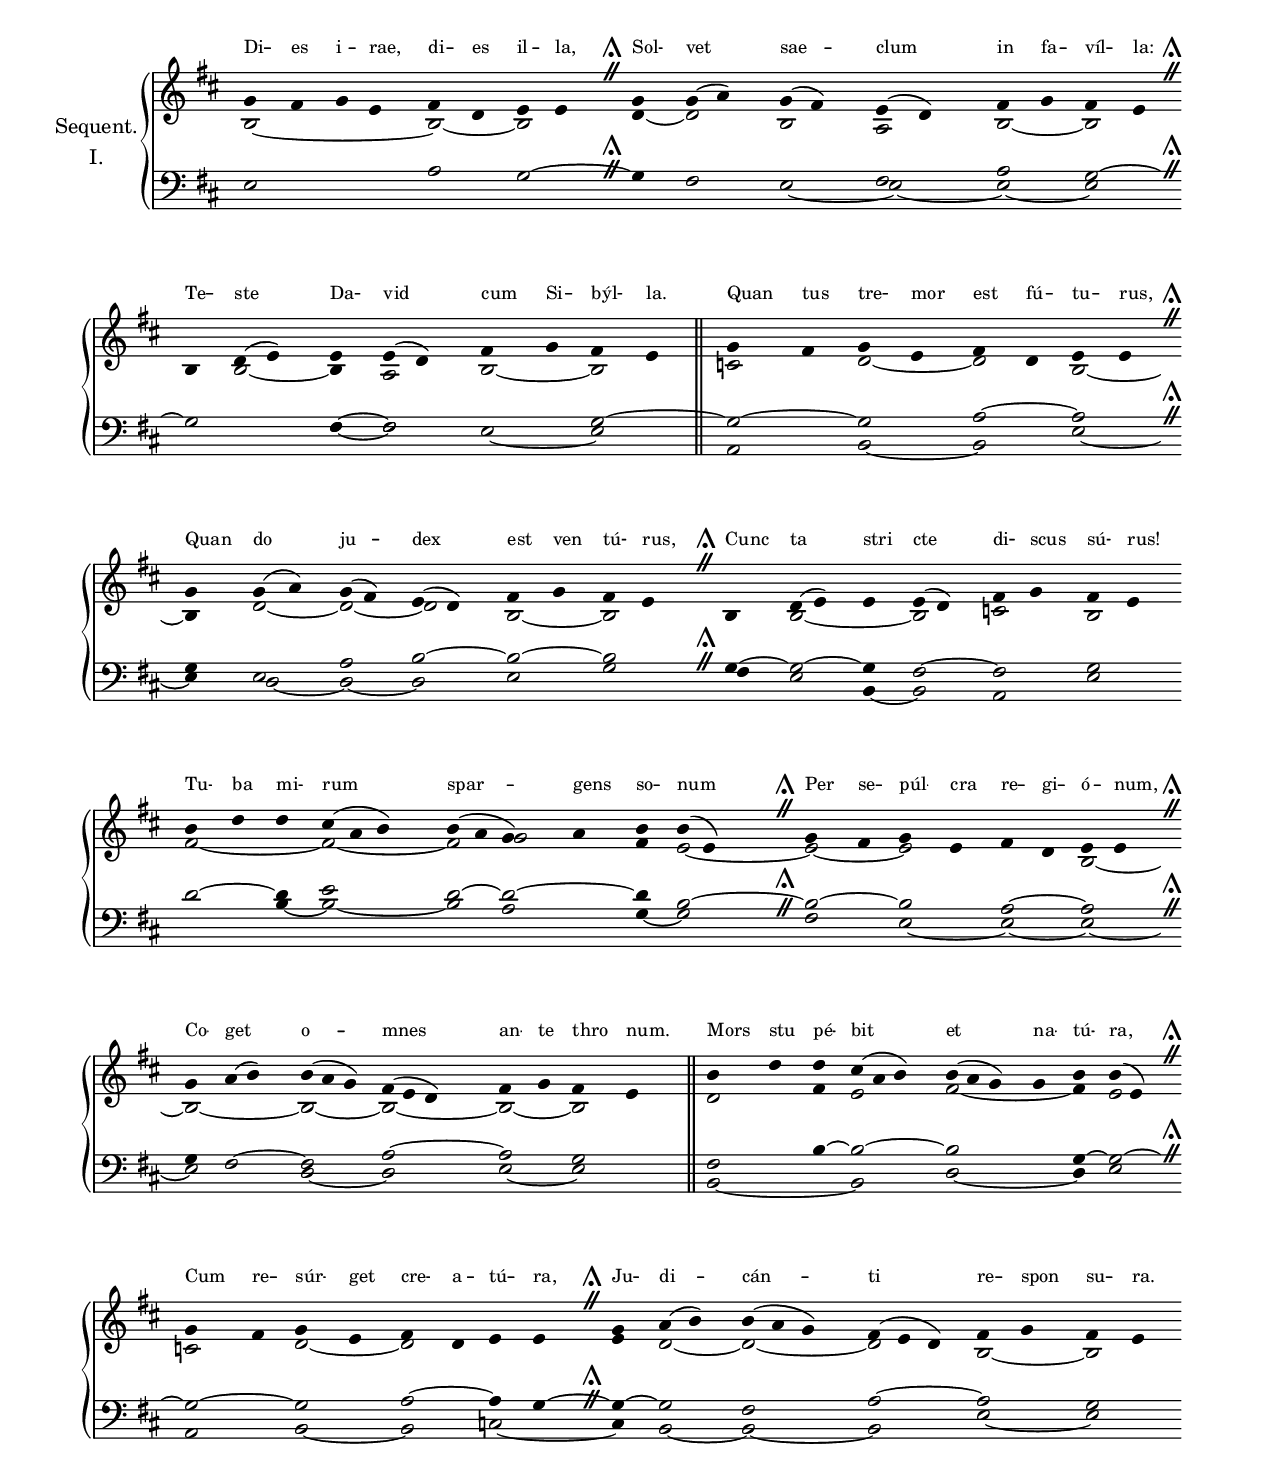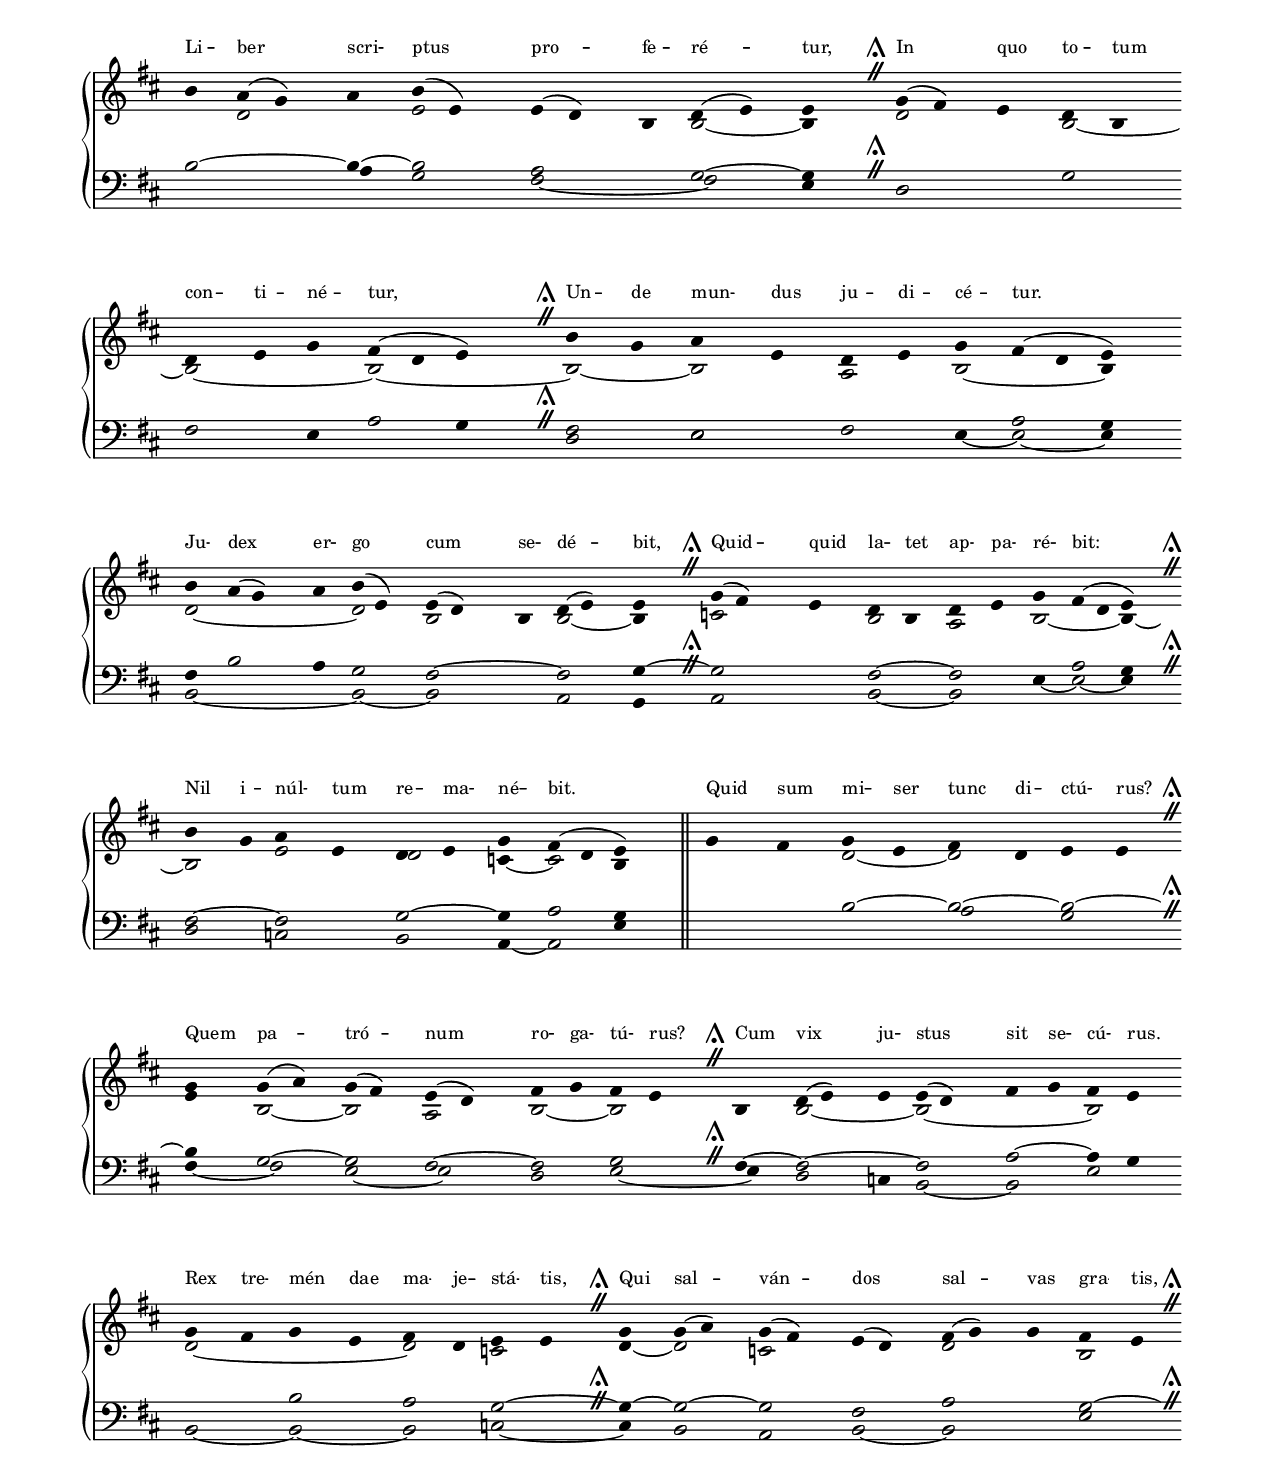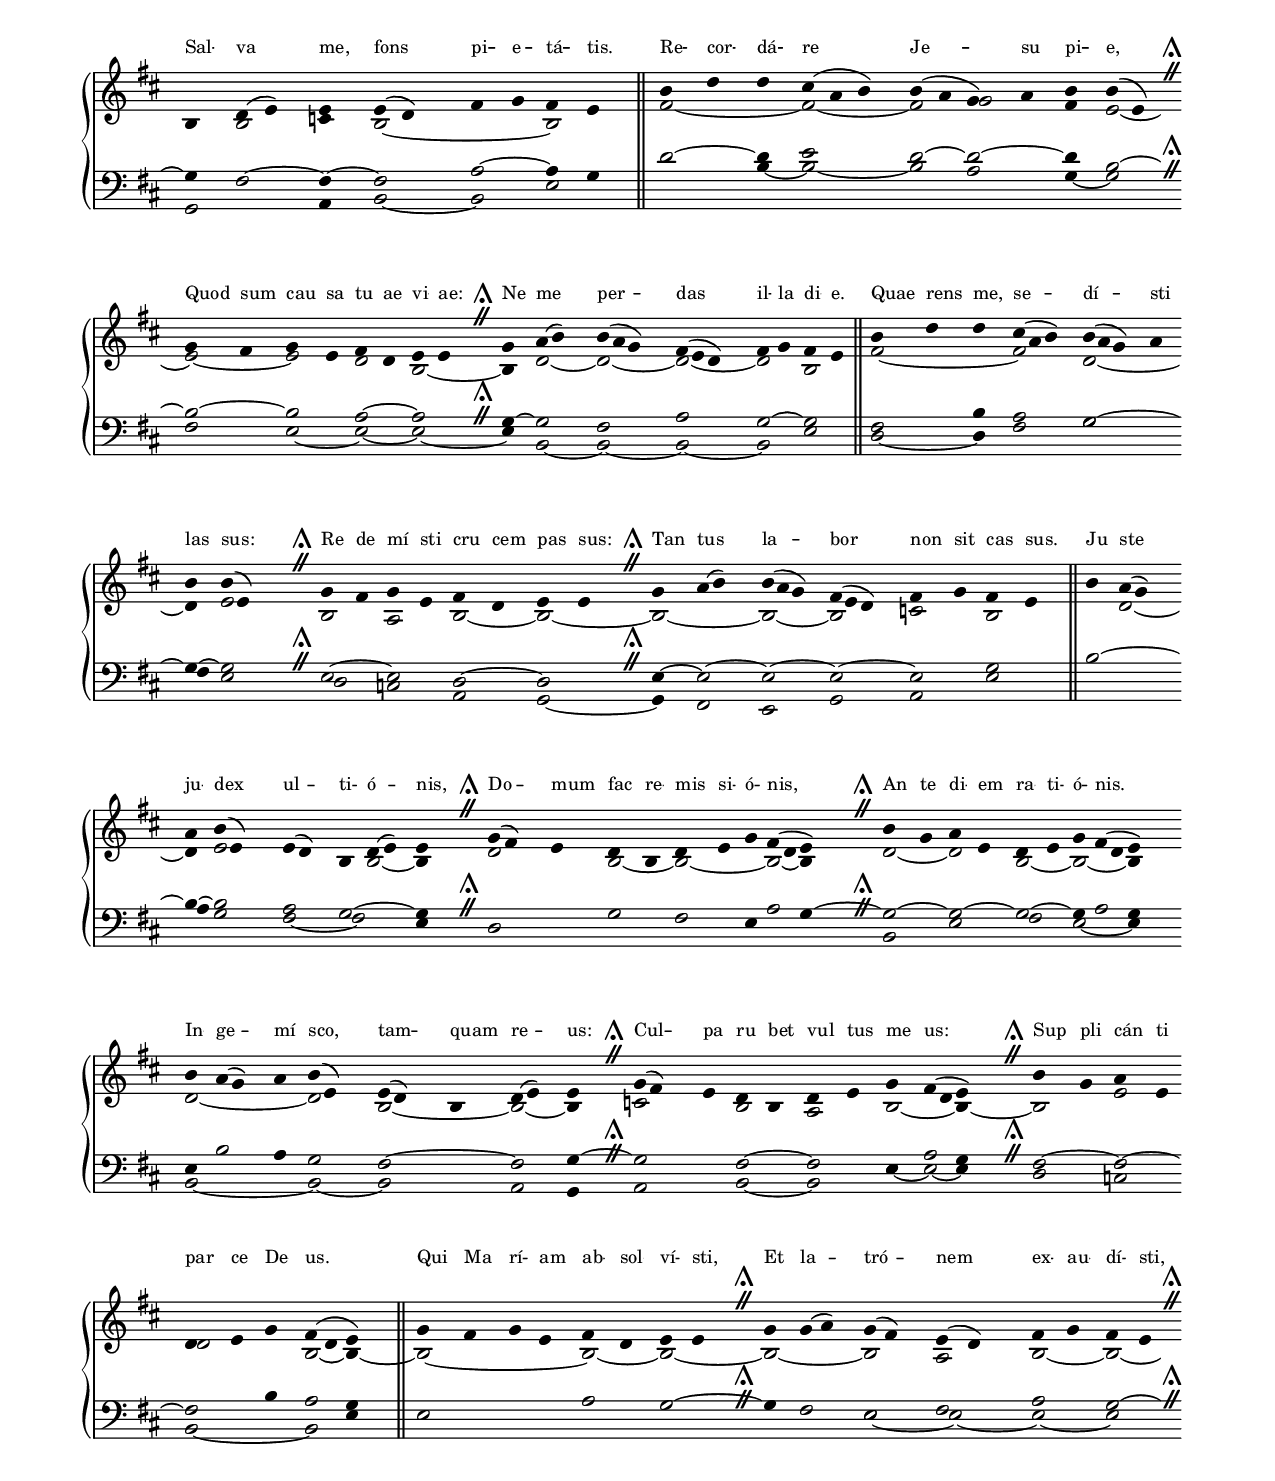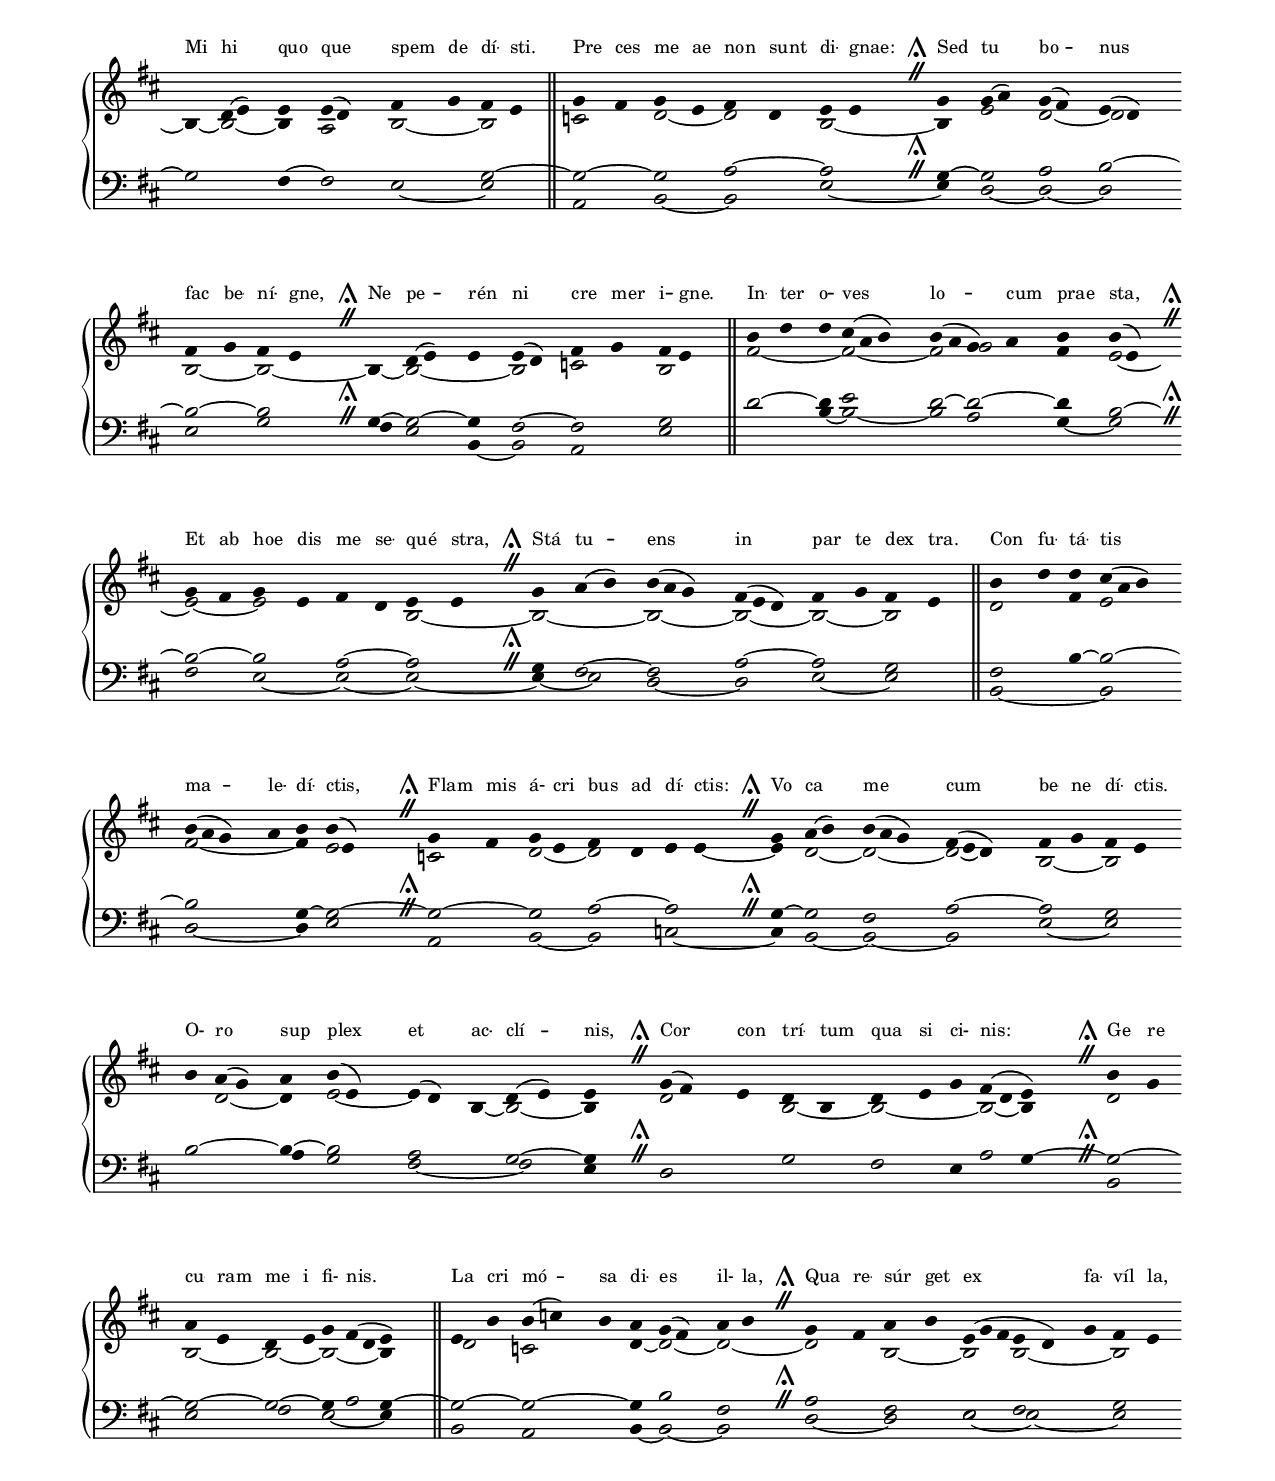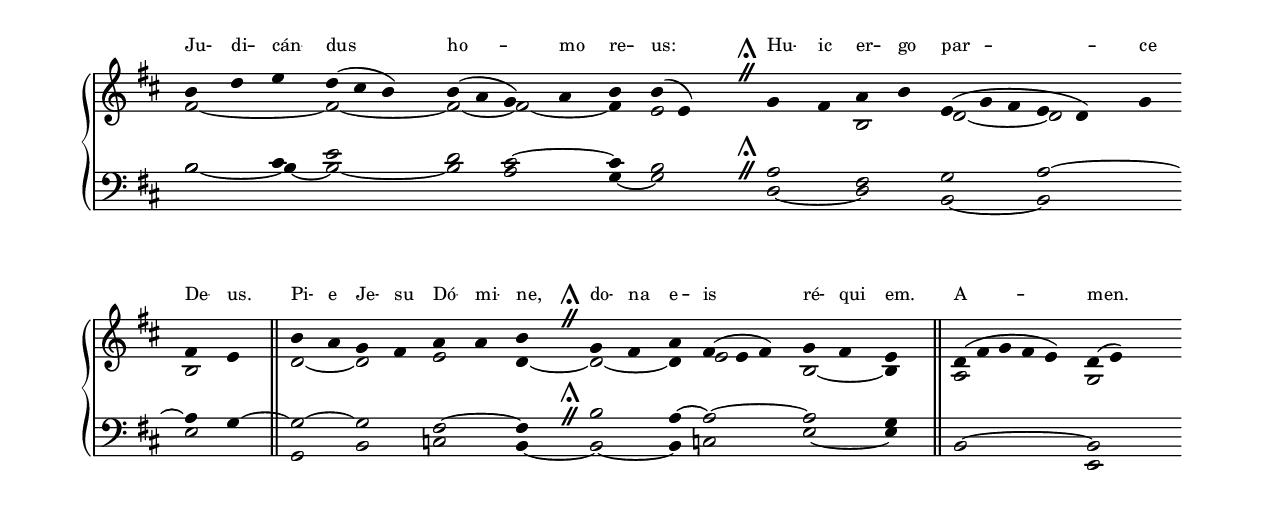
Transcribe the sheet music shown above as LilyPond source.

\version "2.22.0"
\include "gregorian.ly"
\include "noh2.ily"

global = {
  \cadenzaOn
  \override Glissando #'thickness = #2.0
  \set tieWaitForNote = ##t
}

%\header {
%  title = \markup \center-column {"Agnus Dei I." \vspace #1 }
%  tagline = ""
%  composer = ""
%}

%\paper {
%  #(include-special-characters)
%  oddHeaderMarkup = \markup \fill-line {
%    \line {}
%    \center-column {
%      \on-the-fly #first-page     " "
%      \on-the-fly #not-first-page ""
%    }
%    \line { \on-the-fly #print-page-number-check-first \fromproperty #'page:page-number-string }
%  }
%  evenHeaderMarkup = \markup \fill-line {
%    \line { \on-the-fly #print-page-number-check-first \fromproperty #'page:page-number-string }
%    \center-column { "" }
%    \line {}
%  }
%}

chantText = \lyricmode {
	Di -- es i -- rae, di -- es il -- la,
	Sol -- vet sae -- clum in fa -- víl -- la:
	Te -- ste Da -- vid cum Si -- býl -- la.
	Quan -- tus tre -- mor est fú -- tu -- rus,
	Quan -- do ju -- dex est ven -- tú -- rus,
	Cunc -- ta stri -- cte di -- scus -- sú -- rus!
	Tu -- ba mi -- rum spar -- gens so -- num
	Per se -- púl -- cra re -- gi -- ó -- num,
	Co -- get o -- mnes an -- te thro -- num.
	Mors stu -- pé -- bit et na -- tú -- ra,
	Cum re -- súr -- get cre -- a -- tú -- ra,
	Ju -- di -- cán -- ti re -- spon -- su -- ra.
	Li -- ber scri -- ptus pro -- fe -- ré -- tur,
	In quo to -- tum con -- ti -- né -- tur,
	Un -- de mun -- dus ju -- di -- cé -- tur.
	Ju -- dex er -- go cum se -- dé -- bit,
	Quid -- quid la -- tet ap -- pa -- ré -- bit:
	Nil i -- núl -- tum re -- ma -- né -- bit.
	Quid sum mi -- ser tunc di -- ctú -- rus?
	Quem pa -- tró -- num ro -- ga -- tú -- rus?
	Cum vix ju -- stus sit se -- cú -- rus.
	Rex tre -- mén -- dae ma -- je -- stá -- tis,
	Qui sal -- ván -- dos sal -- vas gra -- tis,
	Sal -- va me, fons pi -- e -- tá -- tis. 
	Re -- cor -- dá -- re Je -- su pi -- e,
	Quod sum cau -- sa tu -- ae vi -- ae:
	Ne me per -- das il -- la di -- e.
	Quae -- rens me, se -- dí -- sti las -- sus:
	Re -- de -- mí -- sti cru -- cem pas -- sus:
	Tan -- tus la -- bor non sit cas -- sus.
	Ju -- ste ju -- dex ul -- ti -- ó -- nis,
	Do -- mum fac re -- mis -- si -- ó -- nis,
	An -- te di -- em ra -- ti -- ó -- nis.
	In -- ge -- mí -- sco, tam -- quam re -- us:
	Cul -- pa ru -- bet vul -- tus me -- us:
	Sup -- pli -- cán -- ti par -- ce De -- us.
	Qui Ma -- rí -- am ab -- sol -- ví -- sti,
	Et la -- tró -- nem ex -- au -- dí -- sti,
	Mi -- hi quo -- que spem de -- dí -- sti.
	Pre -- ces me -- ae non sunt di -- gnae:
	Sed tu bo -- nus fac be -- ní -- gne,
	Ne pe -- rén -- ni cre -- mer i -- gne.
	In -- ter o -- ves lo -- cum prae -- sta,
	Et ab hoe -- dis me se -- qué -- stra,
	Stá -- tu -- ens in par -- te dex -- tra.
	Con -- fu -- tá -- tis ma -- le -- dí -- ctis,
	Flam -- mis á -- cri -- bus ad -- dí -- ctis:
	Vo -- ca me cum be -- ne -- dí -- ctis.
	O -- ro sup -- plex et ac -- clí -- nis,
	Cor con -- trí -- tum qua -- si ci -- nis:
	Ge -- re cu -- ram me -- i fi -- nis.
	La -- cri -- mó -- sa di -- es il -- la,
	Qua re -- súr -- get ex fa -- víl -- la,
	Ju -- di -- cán -- dus ho -- mo re -- us:
	Hu -- ic er -- go par -- ce De -- us.
	Pi -- e Je -- su Dó -- mi -- ne, do -- na e -- is ré -- qui -- em.
	A -- men. 
}

chantMusic = {
  \tieDown
	\key d \major
g'4 fis'4 
g'4 e'4 
fis'4 d'4 
e'4 e'4 
\divisioMaior
g'4 g'4( a'4) 
g'4( fis'4) e'4( d'4) 
fis'4 
g'4 fis'4 e'4 
\divisioMaior \bar "" \break
b4 d'4( e'4) 
e'4 e'4( d'4) 
fis'4 
g'4 fis'4 e'4 
\finalis
g'4 fis'4 
g'4 e'4 
fis'4 
d'4 e'4 e'4 
\divisioMaior \bar "" \break
g'4 g'4( a'4) 
g'4( fis'4) e'4( d'4) 
fis'4 
g'4 fis'4 e'4 
\divisioMaior
b4 d'4( e'4) 
e'4 e'4( d'4) 
fis'4 g'4 fis'4 e'4 
\finalis \bar "" \break
b'4 d''4 
d''4 cis''4( a'4 b'4) 
b'4( a'4 g'4) a'4 
b'4 b'4( e'4) 
\divisioMaior
g'4 
fis'4 g'4 e'4 
fis'4 d'4 e'4 e'4 
\bar "" \break

\divisioMaior
g'4 a'4( b'4) 
b'4( a'4 g'4) fis'4( e'4 d'4) 
fis'4 g'4 
fis'4 e'4 
\finalis
b'4 
d''4 d''4 cis''4( a'4 b'4) 
b'4( a'4 g'4) 
g'4 b'4 b'4( e'4) 
\bar "" \break

\divisioMaior
g'4 
fis'4 g'4 e'4 
fis'4 d'4 e'4 e'4 
\divisioMaior
g'4 a'4( b'4) b'4( a'4 g'4) fis'4( e'4 d'4) 
fis'4 g'4 fis'4 e'4 
\finalis \bar "" \break
b'4 a'4( g'4) 
a'4 b'4( e'4) 
e'4( d'4) b4 d'4( e'4) e'4 
\divisioMaior
g'4( fis'4) 
e'4 
d'4 b4  \bar "" \break
d'4 e'4 g'4 fis'4( d'4 e'4) 
\divisioMaior
b'4 g'4 
a'4 e'4 
d'4 e'4 g'4 fis'4( d'4 e'4) 
\finalis \bar "" \break
b'4 a'4( g'4) 
a'4 b'4( e'4) 
e'4( d'4) 
b4 d'4( e'4) e'4 
\divisioMaior
g'4( fis'4) e'4 
d'4 b4 
d'4 e'4 g'4 fis'4( d'4 e'4) 
\divisioMaior \bar "" \break
b'4 
g'4 a'4 e'4
d'4 e'4 g'4 fis'4( d'4 e'4) 
\finalis
g'4 
fis'4 
g'4 e'4
fis'4 
d'4 e'4 e'4 
\divisioMaior  \bar "" \break
g'4 
g'4( a'4) g'4( fis'4) e'4( d'4) 
fis'4 g'4 fis'4 e'4
\divisioMaior
b4 
d'4( e'4) 
e'4 e'4( d'4) 
fis'4 
g'4 fis'4 e'4 
\finalis \bar "" \break
g'4 
fis'4 g'4 e'4 
fis'4 d'4 e'4 e'4 
\divisioMaior
g'4 
g'4( a'4)
g'4( fis'4) e'4( d'4)
fis'4( g'4) g'4 
fis'4 e'4 
\divisioMaior \bar "" \break
b4 d'4( e'4) 
e'4 
e'4( d'4) 
fis'4 g'4 fis'4 e'4 
\finalis
b'4 d''4 d''4 cis''4( a'4 b'4) 
b'4( a'4 g'4) a'4 
b'4 b'4( e'4) 
\bar "" \break

\divisioMaior
g'4 
fis'4 
g'4 e'4 
fis'4 d'4 
e'4 e'4 
\divisioMaior
g'4 
a'4( b'4) 
b'4( a'4 g'4) fis'4( e'4 d'4) 
fis'4 g'4 
fis'4 e'4 
\finalis
b'4 d''4 
d''4 
cis''4( a'4 b'4) b'4( a'4 g'4) a'4 
\bar "" \break

b'4 b'4( e'4) 
\divisioMaior
g'4 fis'4 g'4 e'4 
fis'4 d'4 
e'4 e'4 
\divisioMaior
g'4 a'4( b'4) 
b'4( a'4 g'4) fis'4( e'4 d'4) 
fis'4 
g'4 
fis'4 e'4 
\finalis
b'4 a'4( g'4) 
\bar "" \break

a'4 b'4( e'4) 
e'4( d'4) b4 d'4( e'4) e'4 
\divisioMaior
g'4( fis'4) e'4 
d'4 
b4 d'4 e'4 g'4 fis'4( d'4 e'4) 
\divisioMaior
b'4 g'4 
a'4 e'4 
d'4 e'4 g'4 fis'4( d'4 e'4) 
\bar "" \break

\finalis
b'4 a'4( g'4) a'4 b'4( e'4) 
e'4( d'4) b4 
d'4( e'4) e'4 
\divisioMaior
g'4( fis'4) e'4 
d'4 b4 
d'4 e'4 
g'4 fis'4( d'4 e'4) 
\divisioMaior
b'4 g'4 a'4 e'4 
\bar "" \break

d'4 e'4 
g'4 fis'4( d'4 e'4) 
\finalis
g'4 
fis'4 g'4 e'4 
fis'4 d'4 e'4 e'4 
\divisioMaior
g'4 
g'4( a'4) g'4( fis'4) e'4( d'4) 
fis'4 g'4 fis'4 e'4 
\bar "" \break

\divisioMaior
b4 d'4( e'4) 
e'4 e'4( d'4) 
fis'4 
g'4 fis'4 e'4 
\finalis
g'4 fis'4 
g'4 e'4 
fis'4 
d'4 
e'4 e'4 
\divisioMaior
g'4 
g'4( a'4) 
g'4( fis'4) e'4( d'4) 
\bar "" \break

fis'4 
g'4 fis'4 e'4 
\divisioMaior
b4 
d'4( e'4) e'4 e'4( d'4) 
fis'4 g'4 
fis'4 e'4 
\finalis
b'4 d''4 
d''4 cis''4( a'4 b'4) 
b'4( a'4 g'4) a'4 
b'4 b'4( e'4) 
\bar "" \break

\divisioMaior
g'4 
fis'4 
g'4 e'4 
fis'4 
d'4 e'4 e'4 
\divisioMaior
g'4 a'4( b'4) b'4( a'4 g'4) 
fis'4( e'4 d'4) 
fis'4 g'4 
fis'4 e'4 
\finalis
b'4 d''4 d''4 cis''4( a'4 b'4) 
\bar "" \break

b'4( a'4 g'4) a'4 b'4 b'4( e'4) 
\divisioMaior
g'4 fis'4 
g'4 e'4 fis'4 
d'4 e'4 e'4 
\divisioMaior
g'4 a'4( b'4) 
b'4( a'4 g'4) 
fis'4( e'4 d'4) 
fis'4 g'4 fis'4 e'4 
\bar "" \break

\finalis
b'4 a'4( g'4) 
a'4 b'4( e'4) 
e'4( d'4) 
b4 d'4( e'4) e'4 
\divisioMaior
g'4( fis'4) 
e'4 d'4 b4 
d'4 e'4 
g'4 fis'4( d'4 e'4) 
\divisioMaior
b'4 g'4 
\bar "" \break

a'4 e'4 
d'4 e'4 
g'4 fis'4( d'4 e'4) 
\finalis
e'4 b'4 b'4( c''4) b'4 
a'4 g'4( fis'4) 
a'4 b'4 
\divisioMaior
g'4 
fis'4 a'4 b'4 
e'4( g'4 fis'4 e'4 d'4) 
g'4 fis'4 e'4 
\finalis
\bar "" \break
b'4 d''4 e''4 d''4( cis''4 b'4) 
b'4( a'4 g'4) a'4 
b'4 b'4( e'4) 
\divisioMaior
g'4 fis'4 
a'4 b'4 
e'4( g'4 fis'4 e'4 d'4) g'4 
\bar "" \break

fis'4 e'4 
\finalis
b'4 a'4 
g'4 fis'4 
a'4 a'4 b'4 
\divisioMaior
g'4 fis'4 
a'4 fis'4( e'4 fis'4) 
g'4 fis'4 e'4 
\finalis
d'4( fis'4 g'4 fis'4 e'4) d'4( e'4) 
\bar "" \break

\finalis
}

altoMusic = {
	b2*8/4~ 
b2*4/4~ 
b2*4/4 
d'4~ 
d'2*4/4 
b2*4/4 
a2*4/4 
b2*4/4~ 
b2*4/4 
s4 
b2*4/4~ 
b4 
a2*4/4 
b2*4/4~ 
b2*4/4 
c'2*4/4 
d'2*4/4~ 
d'2*4/4 
b2*4/4~ 
b4 
d'2*4/4~ 
d'2*4/4~ 
d'2*4/4 
b2*4/4~ 
b2*4/4 
s4 
b2*6/4~ 
b2*4/4 
c'2*4/4 
b2*4/4 
fis'2*6/4~ 
fis'2*6/4~ 
fis'2*4/4 
g'2*4/4 
fis'4 
e'2*4/4~ 
e'2*4/4~ 
e'2*4/4 
s2*4/4 
b2*4/4~ 
b2*6/4~ 
b2*6/4~ 
b2*6/4~ 
b2*4/4~ 
b2*4/4 
d'2*4/4 
fis'4 
e'2*6/4 
fis'2*8/4~ 
fis'4 
e'2*4/4 
c'2*4/4 
d'2*4/4~ 
d'2*4/4 
s2*4/4 
e'4 
d'2*4/4~ 
d'2*6/4~ 
d'2*6/4 
b2*4/4~ 
b2*4/4 
s4 
d'2*6/4 
e'2*4/4 
s2*6/4 
b2*4/4~ 
b4 
d'2*6/4 
b2*4/4~ 
b2*6/4~ 
b2*6/4~ 
b2*4/4~ 
b2*4/4 
a2*4/4 
b2*6/4~ 
b4 
d'2*8/4~ 
d'2*4/4 
b2*4/4 
s4 
b2*4/4~ 
b4 
c'2*6/4 
b2*4/4 
a2*4/4 
b2*6/4~ 
b4~ 
b2*4/4 
e'2*4/4 
d'2*4/4 
c'4~ 
c'2*4/4 
b4 
s2*4/4 
d'2*4/4~ 
d'2*6/4 
s4 
e'4 
b2*4/4~ 
b2*4/4 
a2*4/4 
b2*4/4~ 
b2*4/4 
s4 
b2*6/4~ 
b2*8/4~ 
b2*4/4 
d'2*8/4~ 
d'2*4/4 
c'2*4/4 
d'4~ 
d'2*4/4 
c'2*4/4 
s2*4/4 
d'2*6/4 
b2*4/4 
s4 
b2*4/4 
c'4 
b2*8/4~ 
b2*4/4 
fis'2*6/4~ 
fis'2*6/4~ 
fis'2*4/4 
g'2*4/4 
fis'4 
e'2*4/4~ 
e'2*4/4~ 
e'2*4/4 
d'2*4/4 
b2*4/4~ 
b4 
d'2*4/4~ 
d'2*6/4~ 
d'2*6/4~ 
d'2*4/4 
b2*4/4 
fis'2*6/4~ 
fis'2*6/4 
d'2*8/4~ 
d'4 
e'2*4/4 
b2*4/4 
a2*4/4 
b2*4/4~ 
b2*4/4~ 
b2*6/4~ 
b2*6/4~ 
b2*6/4 
c'2*4/4 
b2*4/4 
s4 
d'2*4/4~ 
d'4 
e'2*4/4 
s2*6/4 
b2*4/4~ 
b4 
d'2*6/4 
b2*4/4~ 
b2*6/4~ 
b2*4/4~ 
b4 
d'2*4/4~ 
d'2*4/4 
b2*4/4~ 
b2*6/4~ 
b4 
d'2*8/4~ 
d'2*4/4 
b2*6/4~ 
b2*4/4~ 
b4 
c'2*6/4 
b2*4/4 
a2*4/4 
b2*6/4~ 
b4~ 
b2*4/4 
e'2*4/4 
d'2*6/4 
b2*4/4~ 
b4~ 
b2*8/4~ 
b2*4/4~ 
b2*4/4~ 
b2*6/4~ 
b2*4/4 
a2*4/4 
b2*4/4~ 
b2*4/4~ 
b4~ 
b2*4/4~ 
b4 
a2*4/4 
b2*4/4~ 
b2*4/4 
c'2*4/4 
d'2*4/4~ 
d'2*4/4 
b2*4/4~ 
b4 
e'2*4/4 
d'2*4/4~ 
d'2*4/4 
b2*4/4~ 
b2*4/4~ 
b4~ 
b2*6/4~ 
b2*4/4 
c'2*4/4 
b2*4/4 
fis'2*6/4~ 
fis'2*6/4~ 
fis'2*4/4 
g'2*4/4 
fis'4 
e'2*4/4~ 
e'2*4/4~ 
e'2*4/4 
s2*4/4 
b2*4/4~ 
b2*6/4~ 
b2*6/4~ 
b2*6/4~ 
b2*4/4~ 
b2*4/4 
d'2*4/4 
fis'4 
e'2*6/4 
fis'2*8/4~ 
fis'4 
e'2*4/4 
c'2*4/4 
d'2*4/4~ 
d'2*4/4 
e'4
e'4~
e'4 
d'2~ 
d'2*6/4~ 
d'2*4/4~ 
d'4 
b2*4/4~ 
b2*4/4 
s4 
d'2*4/4~ 
d'4 
e'2*4/4~ 
e'4 
s4 
b4~ 
b2*4/4~ 
b4 
d'2*6/4 
b2*4/4~ 
b2*6/4~ 
b2*4/4~ 
b4 
d'2*4/4 
b2*4/4~ 
b2*4/4~ 
b2*6/4~ 
b4 
d'2*4/4 
c'2*6/4 
d'4~ 
d'2*4/4~ 
d'2*4/4~ 
d'2*4/4 
b2*4/4~ 
b2*4/4 
s4 
b2*6/4~ 
b2*4/4 
fis'2*6/4~ 
fis'2*6/4~ 
fis'2*4/4~ 
fis'2*4/4~ 
fis'4 
e'2*4/4 
s2*4/4 
b2*4/4 
d'2*6/4~ 
d'2*6/4 
b2*4/4 
d'2*4/4~ 
d'2*4/4 
e'2*4/4 
d'4~ 
d'2*4/4~ 
d'4 
e'2*6/4 
b2*4/4~ 
b4 
a2*10/4 
g2 
}

tenorMusic = {
	\key d \major
e2*8/4 
a2*4/4 
g2*4/4~ 
\divisioMaior
g4 
fis2*4/4 
s2*4/4 
fis2*4/4 
a2*4/4 
g2*4/4~ 
\divisioMaior
g2*6/4 
fis4~ 
fis2*4/4 
s2*4/4 
g2*4/4~ 
\finalis
g2*4/4~ 
g2*4/4 
a2*4/4~ 
a2*4/4 
\divisioMaior
g4 
e2*4/4 
a2*4/4 
b2*4/4~ 
b2*4/4~ 
b2*4/4 
\divisioMaior
g4~ 
g2*4/4~ 
g4 
fis2*4/4~ 
fis2*4/4 
g2*4/4 
\finalis
d'2*4/4~ 
d'4 
e'2*6/4 
d'2*4/4~ 
d'2*4/4~ 
d'4 
b2*4/4~ 
\divisioMaior
b2*4/4~ 
b2*4/4 
a2*4/4~ 
a2*4/4 
\divisioMaior
g4 
fis2*4/4~ 
fis2*6/4 
a2*6/4~ 
a2*4/4 
g2*4/4 
\finalis
fis2*4/4 
b4~ 
b2*6/4~ 
b2*8/4 
g4~ 
g2*4/4~ 
\divisioMaior
g2*4/4~ 
g2*4/4 
a2*4/4~ 
a4 
g4~ 
\divisioMaior
g4~ 
g2*4/4 
fis2*6/4 
a2*6/4~ 
a2*4/4 
g2*4/4 
\finalis
b2*6/4~ 
b4~ 
b2*4/4 
a2*6/4 
g2*4/4~ 
g4 
\divisioMaior
d2*6/4 
g2*4/4 
fis2*4/4 
e4 
a2*4/4 
g4 
\divisioMaior
fis2*4/4 
e2*4/4 
fis2*4/4 
s4 
a2*4/4 
g4 
\finalis
fis4 
b2*4/4 
a4 
g2*4/4 
fis2*6/4~ 
fis2*4/4 
g4~ 
\divisioMaior
g2*6/4 
fis2*4/4~ 
fis2*4/4 
e4 
a2*4/4 
g4 
\divisioMaior
fis2*4/4~ 
fis2*4/4 
g2*4/4~ 
g4 
a2*4/4 
g4 
\finalis
s2*4/4 
b2*4/4~ 
b2*4/4~ 
b2*4/4~ 
\divisioMaior
b4 
g2*4/4~ 
g2*4/4 
fis2*4/4~ 
fis2*4/4 
g2*4/4 
\divisioMaior
fis4~ 
fis2*6/4~ 
fis2*4/4 
a2*4/4~ 
a4 
g4 
\finalis
s2*4/4 
b2*4/4 
a2*4/4 
g2*4/4~ 
\divisioMaior
g4~ 
g2*4/4~ 
g2*4/4 
fis2*4/4 
a2*6/4 
g2*4/4~ 
\divisioMaior
g4 
fis2*4/4~ 
fis4~ 
fis2*4/4 
a2*4/4~ 
a4 
g4 
\finalis
d'2*4/4~ 
d'4 
e'2*6/4 
d'2*4/4~ 
d'2*4/4~ 
d'4 
b2*4/4~ 
\divisioMaior
b2*4/4~ 
b2*4/4 
a2*4/4~ 
a2*4/4 
\divisioMaior
g4~ 
g2*4/4 
fis2*6/4 
a2*6/4 
g2*4/4~ 
g2*4/4 
\finalis
fis2*4/4 
b4 
a2*6/4 
g2*8/4~ 
g4~ 
g2*4/4 
\divisioMaior
e2*4/4~ 
e2*4/4 
d2*4/4~ 
d2*4/4 
\divisioMaior
e4~ 
e2*4/4~ 
e2*6/4~ 
e2*6/4~ 
e2*4/4 
g2*4/4 
\finalis
b2*6/4~ 
b4~ 
b2*4/4 
a2*4/4 
g2*6/4~ 
g4 
\divisioMaior
d2*6/4 
g2*4/4 
fis2*4/4 
e4 
a2 
g4~ 
\divisioMaior
g2*4/4~ 
g2*4/4~ 
g2*4/4~ 
g4 
a2*4/4 
g4 
\finalis
e4 
b2*4/4 
a4 
g2*4/4 
fis2*6/4~ 
fis2*4/4 
g4~ 
\divisioMaior
g2*6/4 
fis2*4/4~ 
fis2*4/4 
e4 
a2*4/4 
g4 
\divisioMaior
fis2*4/4~ 
fis2*4/4~ 
fis2*4/4 
b4 
a2*4/4 
g4 
\finalis
e2*8/4 
a2*4/4 
g2*4/4~ 
\divisioMaior
g4 
fis2*4/4 
e2*4/4 
fis2*4/4 
a2*4/4 
g2*4/4~ 
\divisioMaior
g2*6/4 
fis4~ 
fis2*4/4 
s2*4/4 
g2*4/4~ 
\finalis
g2*4/4~ 
g2*4/4 
a2*4/4~ 
a2*4/4 
\divisioMaior
g4~ 
g2*4/4 
a2*4/4 
b2*4/4~ 
b2*4/4~ 
b2*4/4 
\divisioMaior
g4~ 
g2*4/4~ 
g4 
fis2*4/4~ 
fis2*4/4 
g2*4/4 
\finalis
d'2*4/4~ 
d'4 
e'2*6/4 
d'2*4/4~ 
d'2*4/4~ 
d'4 
b2*4/4~ 
\divisioMaior
b2*4/4~ 
b2*4/4 
a2*4/4~ 
a2*4/4 
\divisioMaior
g4 
fis2*4/4~ 
fis2*6/4 
a2*6/4~ 
a2*4/4 
g2*4/4 
\finalis
fis2*4/4 
b4~ 
b2*6/4~ 
b2*8/4 
g4~ 
g2*4/4~ 
\divisioMaior
g2*4/4~ 
g2*4/4 
a2*4/4~ 
a2*4/4 
\divisioMaior
g4~ 
g2*4/4 
fis2*6/4 
a2*6/4~ 
a2*4/4 
g2*4/4 
\finalis
b2*6/4~ 
b4~ 
b2*4/4 
a2*6/4 
g2*4/4~ 
g4 
\divisioMaior
d2*6/4 
g2*4/4 
fis2*4/4 
e4 
a2*4/4 
g4~ 
\divisioMaior
g2*4/4~ 
g2*4/4~ 
g2*4/4~ 
g4 
a2*4/4 
g4~ 
\finalis
g2*4/4~ 
g2*6/4~ 
g4 
b2*4/4 
fis2*4/4 
\divisioMaior
a2*4/4 
fis2*4/4 
e2*6/4 
fis2*6/4 
g2*4/4 
\finalis
b2*4/4 
cis'4 
e'2*6/4 
d'2*4/4 
cis'2*4/4~ 
cis'4 
b2*4/4 
\divisioMaior
a2*4/4 
fis2*4/4 
g2*6/4 
a2*6/4~ 
a4 
g4~ 
\finalis
g2*4/4~ 
g2*4/4 
fis2*4/4~ 
fis4 
\divisioMaior
b2*4/4 
a4~ 
a2*6/4~ 
a2*4/4 
g4 
\finalis
b,2*10/4~ 
b,2
\finalis
}

bassMusic = {
	s2*22/4 
e2*4/4~ 
e2*4/4~ 
e2*4/4~ 
e2*4/4 
s2*6/4 
fis4~ 
fis2*4/4 
e2*4/4~ 
e2*4/4 
a,2*4/4 
b,2*4/4~ 
b,2*4/4 
e2*4/4~ 
e4 
d2*4/4~ 
d2*4/4~ 
d2*4/4 
e2*4/4 
g2*4/4 
fis4 
e2*4/4 
b,4~ 
b,2*4/4 
a,2*4/4 
e2*4/4 
s2*4/4 
b4~ 
b2*6/4~ 
b2*4/4 
a2*4/4 
g4~ 
g2*4/4 
fis2*4/4 
e2*4/4~ 
e2*4/4~ 
e2*4/4~ 
e2*6/4 
d2*6/4~ 
d2*6/4 
e2*4/4~ 
e2*4/4 
b,2*6/4~ 
b,2*6/4 
d2*8/4~ 
d4 
e2*4/4 
a,2*4/4 
b,2*4/4~ 
b,2*4/4 
c2*4/4~ 
c4 
b,2*4/4~ 
b,2*6/4~ 
b,2*6/4 
e2*4/4~ 
e2*4/4 
s2*6/4 
a4 
g2*4/4 
fis2*6/4~ 
fis2*4/4 
e4 
s2*22/4 
d2*4/4 
e2*4/4 
s2*4/4 
e4~ 
e2*4/4~ 
e4 
b,2*8/4~ 
b,2*4/4~ 
b,2*6/4 
a,2*4/4 
g,4 
a,2*6/4 
b,2*4/4~ 
b,2*4/4 
e4~ 
e2*4/4~ 
e4 
d2*4/4 
c2*4/4 
b,2*4/4 
a,4~ 
a,2*4/4 
e4 
s2*8/4 
a2*4/4 
g2*4/4 
fis4~ 
fis2*4/4 
e2*4/4~ 
e2*4/4 
d2*4/4 
e2*4/4~ 
e4 
d2*4/4 
c4 
b,2*4/4~ 
b,2*4/4 
e2*4/4 
b,2*4/4~ 
b,2*4/4~ 
b,2*4/4 
c2*4/4~ 
c4 
b,2*4/4 
a,2*4/4 
b,2*4/4~ 
b,2*6/4 
e2*4/4 
g,2*6/4 
a,4 
b,2*4/4~ 
b,2*4/4 
e2*4/4 
s2*4/4 
b4~ 
b2*6/4~ 
b2*4/4 
a2*4/4 
g4~ 
g2*4/4 
fis2*4/4 
e2*4/4~ 
e2*4/4~ 
e2*4/4~ 
e4 
b,2*4/4~ 
b,2*6/4~ 
b,2*6/4~ 
b,2*4/4 
e2*4/4 
d2*4/4~ 
d4 
fis2*6/4 
g2*8/4 
fis4 
e2*4/4 
d2*4/4 
c2*4/4 
a,2*4/4 
g,2*4/4~ 
g,4 
fis,2*4/4 
e,2*6/4 
g,2*6/4 
a,2*4/4 
e2*4/4 
s2*6/4 
a4 
g2*4/4 
fis2*4/4~ 
fis2*6/4 
e4 
s2*22/4 
b,2*4/4 
e2*4/4 
fis2*4/4 
e2*6/4~ 
e4 
b,2*8/4~ 
b,2*4/4~ 
b,2*6/4 
a,2*4/4 
g,4 
a,2*6/4 
b,2*4/4~ 
b,2*4/4 
e4~ 
e2*4/4~ 
e4 
d2*4/4 
c2*4/4 
b,2*6/4~ 
b,2*4/4 
e4 
s2*22/4 
e2*4/4~ 
e2*4/4~ 
e2*4/4~ 
e2*4/4 
s2*12/4 
e2*4/4~ 
e2*4/4 
a,2*4/4 
b,2*4/4~ 
b,2*4/4 
e2*4/4~ 
e4 
d2*4/4~ 
d2*4/4~ 
d2*4/4 
e2*4/4 
g2*4/4 
fis4 
e2*4/4 
b,4~ 
b,2*4/4 
a,2*4/4 
e2*4/4 
s2*4/4 
b4~ 
b2*6/4~ 
b2*4/4 
a2*4/4 
g4~ 
g2*4/4 
fis2*4/4 
e2*4/4~ 
e2*4/4~ 
e2*4/4~ 
e4~ 
e2*4/4 
d2*6/4~ 
d2*6/4 
e2*4/4~ 
e2*4/4 
b,2*6/4~ 
b,2*6/4 
d2*8/4~ 
d4 
e2*4/4 
a,2*4/4 
b,2*4/4~ 
b,2*4/4 
c2*4/4~ 
c4 
b,2*4/4~ 
b,2*6/4~ 
b,2*6/4 
e2*4/4~ 
e2*4/4 
s2*6/4 
a4 
g2*4/4 
fis2*6/4~ 
fis2*4/4 
e4 
s2*22/4 
b,2*4/4 
e2*4/4 
fis2*4/4 
e2*6/4~ 
e4 
b,2*4/4 
a,2*6/4 
b,4~ 
b,2*4/4~ 
b,2*4/4 
d2*4/4~ 
d2*4/4 
e2*6/4~ 
e2*6/4~ 
e2*4/4 
b2*4/4~ 
b4~ 
b2*6/4~ 
b2*4/4 
a2*4/4 
g4~ 
g2*4/4 
d2*4/4~ 
d2*4/4 
b,2*6/4~ 
b,2*6/4 
e2*4/4 
g,2*4/4 
b,2*4/4 
c2*4/4 
b,4~ 
b,2*4/4~ 
b,4 
c2*6/4 
e2*4/4~ 
e4 
s2*10/4 
e,2 
}

voiceLines = {
  \voiceLineStyle

  % Manually add line break
  %s2
  %\allowVoiceLineBreak
  %\voiceLine "down" "down" a2*3/2 a2*1/2
}

\score{
  <<
    \new Lyrics
    \new GrandStaff <<
      \set GrandStaff.autoBeaming = ##f
      \set GrandStaff.instrumentName = \markup \center-column {
        "Sequent."
        "I."
      }
      \new Staff = up <<
        \new Voice = "chant" {
          \voiceOne \global \chantMusic
        }
        \new Voice {
          \voiceTwo \global \altoMusic
        }
      >>

      \new Staff = down <<
        \clef bass
        \new Voice {
          \voiceOne \global \tenorMusic
        }
        \new Voice {
          \voiceTwo \global \bassMusic
        }
        \new Voice {
          \voiceThree \global \voiceLines
        }
      >>
    >>
    \context Lyrics {
      \lyricsto chant {
        \chantText
      }
    }
  >>
}
